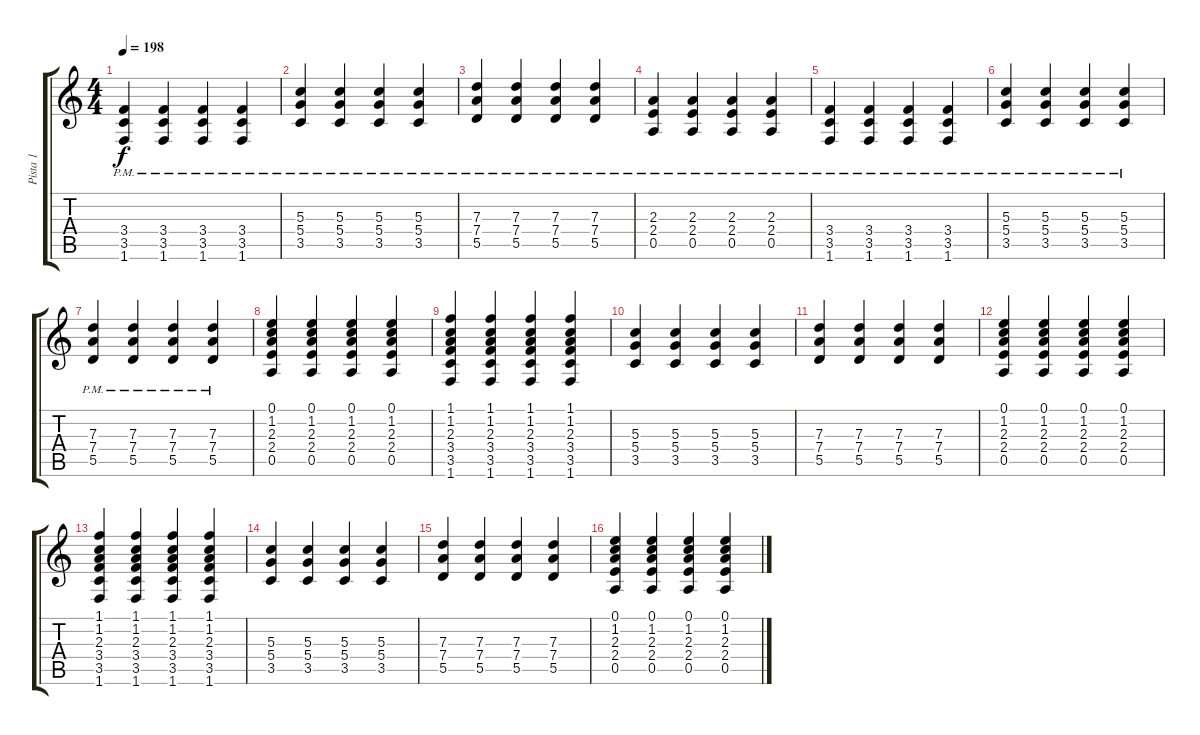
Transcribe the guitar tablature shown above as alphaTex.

\track ("Pista 1" "Pista 1") {instrument overdrivenguitar}
\staff {score tabs}
\tuning (E4 B3 G3 D3 A2 E2) {hide}
\ts (4 4)
\tempo 198
\clef g2
\ks c
(3.4{pm} 3.5 1.6).4{dy f} (3.4{pm} 3.5 1.6).4 (3.4{pm} 3.5 1.6).4 (3.4{pm} 3.5 1.6).4 |
(5.3 5.4{pm} 3.5).4 (5.3 5.4{pm} 3.5).4 (5.3 5.4{pm} 3.5).4 (5.3 5.4{pm} 3.5).4 |
(7.3 7.4{pm} 5.5).4 (7.3 7.4{pm} 5.5).4 (7.3 7.4{pm} 5.5).4 (7.3 7.4{pm} 5.5).4 |
(2.3{pm} 2.4 0.5).4 (2.3{pm} 2.4 0.5).4 (2.3{pm} 2.4 0.5).4 (2.3{pm} 2.4 0.5).4 |
(3.4{pm} 3.5 1.6).4 (3.4{pm} 3.5 1.6).4 (3.4{pm} 3.5 1.6).4 (3.4{pm} 3.5 1.6).4 |
(5.3 5.4{pm} 3.5).4 (5.3 5.4{pm} 3.5).4 (5.3 5.4{pm} 3.5).4 (5.3 5.4{pm} 3.5).4 |
(7.3 7.4{pm} 5.5).4 (7.3 7.4{pm} 5.5).4 (7.3 7.4{pm} 5.5).4 (7.3 7.4{pm} 5.5).4 |
(0.1 1.2 2.3 2.4 0.5).4 (0.1 1.2 2.3 2.4 0.5).4 (0.1 1.2 2.3 2.4 0.5).4 (0.1 1.2 2.3 2.4 0.5).4 |
(1.1 1.2 2.3 3.4 3.5 1.6).4 (1.1 1.2 2.3 3.4 3.5 1.6).4 (1.1 1.2 2.3 3.4 3.5 1.6).4 (1.1 1.2 2.3 3.4 3.5 1.6).4 |
(5.3 5.4 3.5).4 (5.3 5.4 3.5).4 (5.3 5.4 3.5).4 (5.3 5.4 3.5).4 |
(7.3 7.4 5.5).4 (7.3 7.4 5.5).4 (7.3 7.4 5.5).4 (7.3 7.4 5.5).4 |
(0.1 1.2 2.3 2.4 0.5).4 (0.1 1.2 2.3 2.4 0.5).4 (0.1 1.2 2.3 2.4 0.5).4 (0.1 1.2 2.3 2.4 0.5).4 |
(1.1 1.2 2.3 3.4 3.5 1.6).4 (1.1 1.2 2.3 3.4 3.5 1.6).4 (1.1 1.2 2.3 3.4 3.5 1.6).4 (1.1 1.2 2.3 3.4 3.5 1.6).4 |
(5.3 5.4 3.5).4 (5.3 5.4 3.5).4 (5.3 5.4 3.5).4 (5.3 5.4 3.5).4 |
(7.3 7.4 5.5).4 (7.3 7.4 5.5).4 (7.3 7.4 5.5).4 (7.3 7.4 5.5).4 |
(0.1 1.2 2.3 2.4 0.5).4 (0.1 1.2 2.3 2.4 0.5).4 (0.1 1.2 2.3 2.4 0.5).4 (0.1 1.2 2.3 2.4 0.5).4
